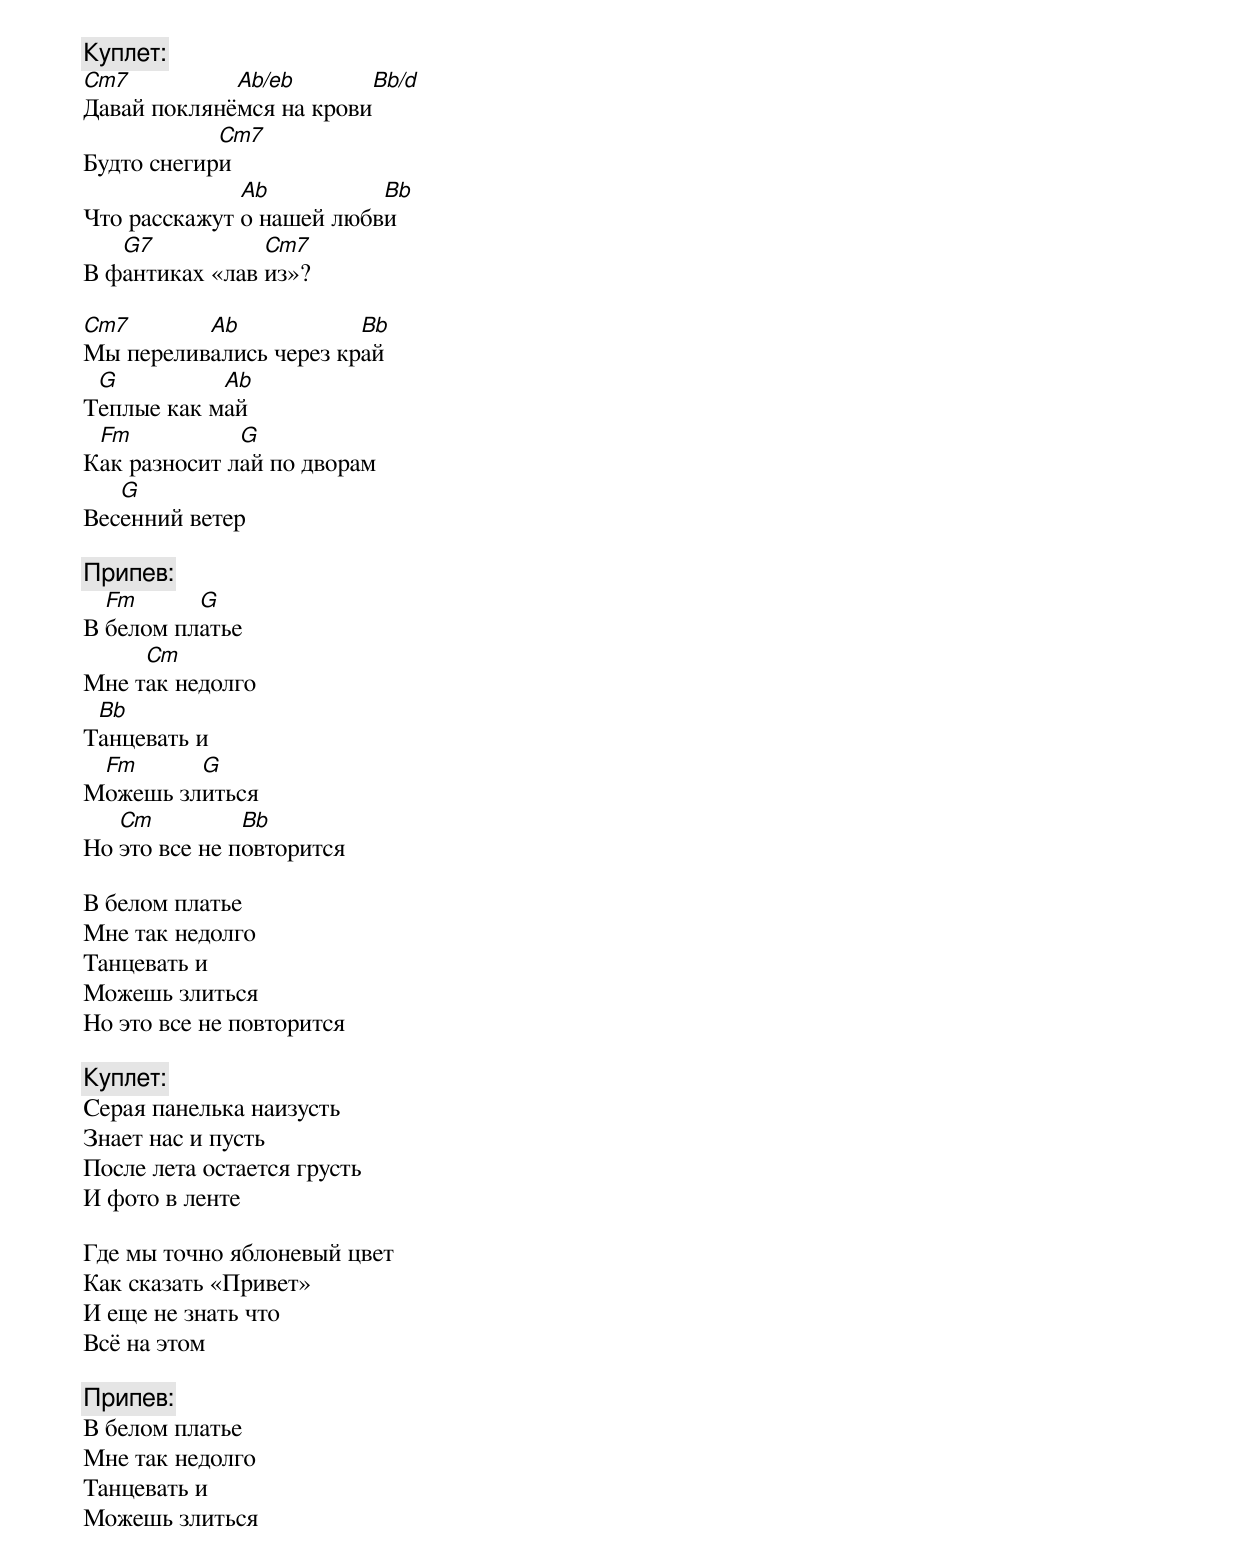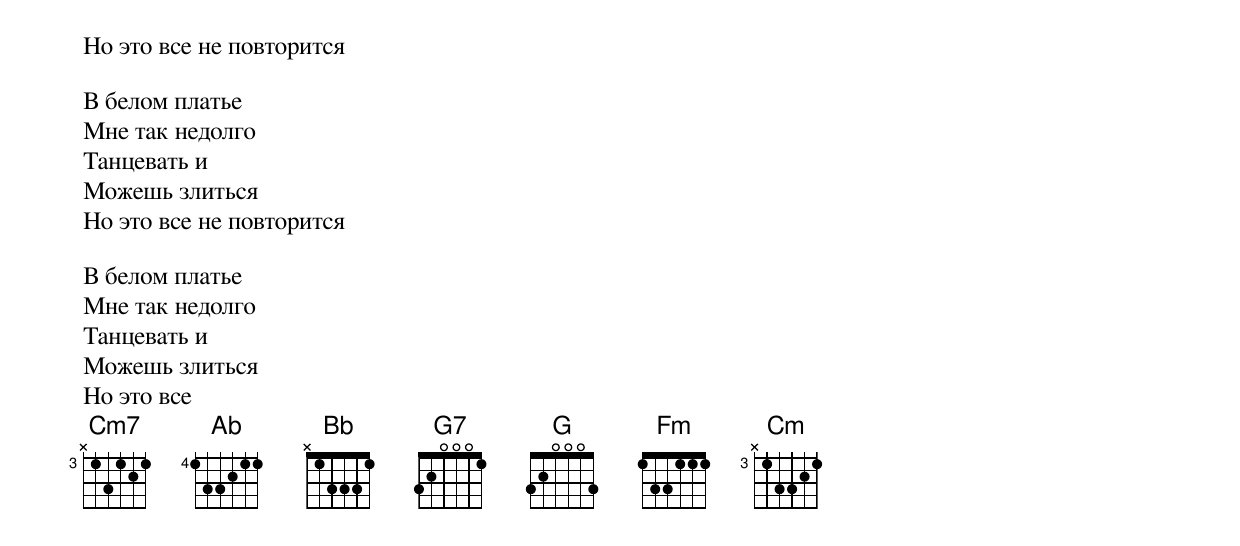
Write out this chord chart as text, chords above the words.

[Куплет]:
Cm7          Ab/eb        Bb/d
Давай поклянёмся на крови
            Cm7
Будто снегири
              Ab          Bb
Что расскажут о нашей любви
   G7           Cm7
В фантиках «лав из»?

Cm7       Ab            Bb
Мы переливались через край
 G          Ab
Теплые как май
 Fm           G
Как разносит лай по дворам
   G
Весенний ветер

[Припев]:
  Fm      G
В белом платье
     Cm
Мне так недолго
 Bb
Танцевать и
 Fm      G
Можешь злиться
   Cm          Bb
Но это все не повторится

В белом платье
Мне так недолго
Танцевать и
Можешь злиться
Но это все не повторится

[Куплет]:
Серая панелька наизусть
Знает нас и пусть
После лета остается грусть
И фото в ленте

Где мы точно яблоневый цвет
Как сказать «Привет»
И еще не знать что
Всё на этом

[Припев]:
В белом платье
Мне так недолго
Танцевать и
Можешь злиться
Но это все не повторится

В белом платье
Мне так недолго
Танцевать и
Можешь злиться
Но это все не повторится

В белом платье
Мне так недолго
Танцевать и
Можешь злиться
Но это все
